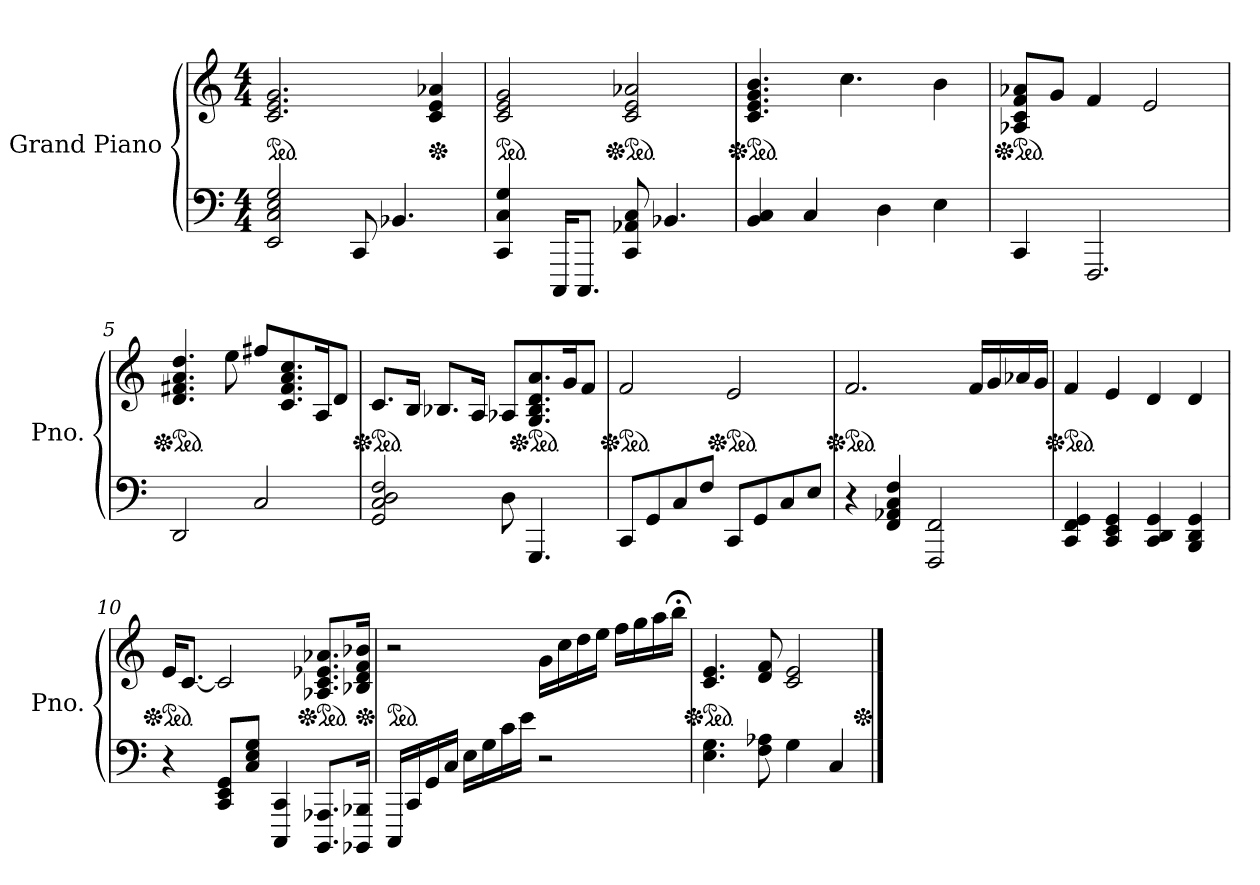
**kern	**kern
*part1	*part1
*staff2	*staff1
*I"Grand Piano	*
*I'Pno.	*
*clefF4	*clefG2
*k[]	*k[]
*M4/4	*M4/4
*MM30	*MM30
*	*ped
=1	=1
2EE/ 2C/ 2E/ 2G/	2.c/ 2.e/ 2.g/
8CC/	.
4.BB-X/	.
*	*Xped
.	4c/ 4e/ 4a-X/
=2	=2
*	*ped
4CC/ 4C/ 4G/	2c/ 2e/ 2g/
16CCC/KL	.
8.CCC/J	.
*	*Xped
*	*ped
8CC/ 8AA-X/ 8C/	2c/ 2e/ 2a-X/
4.BB-X/	.
=3	=3
*	*Xped
*	*ped
4BB/ 4C/	4.c/ 4.e/ 4.g/ 4.b/
4C/	.
.	4.cc\
4D\	.
4E\	4b\
=4	=4
*	*Xped
*	*ped
4CC/	8A-X/ 8c/ 8f/ 8a-X/L
.	8g/J
2.FFF/	4f/
.	2e/
=5	=5
*	*Xped
*	*ped
2DD/	4.d/ 4.f#X/ 4.a/ 4.dd/
.	8ee\
2C/	8ff#X/L
.	8.c/ 8.f#/ 8.a/ 8.cc/
.	16A/K
.	8d/J
!!LO:LB:g=z
=6	=6
*	*Xped
*	*ped
2GG/ 2C/ 2D/ 2F/	8.c/L
.	16B/Jk
.	8.B-X/L
.	16A/Jk
8D\	8A-X/L
*	*Xped
*	*ped
4.GGG/	8.G/ 8.B-/ 8.d/ 8.a/
.	16g/K
.	8f/J
=7	=7
*	*Xped
*	*ped
8CC/L	2f/
8GG/	.
8C/	.
8F/J	.
*	*Xped
*	*ped
8CC/L	2e/
8GG/	.
8C/	.
8E/J	.
=8	=8
*	*Xped
*	*ped
4r	2.f/
4FF/ 4AA-X/ 4C/ 4F/	.
2FFF/ 2FF/	.
.	16f/LL
.	16g/
.	16a-X/
.	16g/JJ
=9	=9
*	*Xped
*	*ped
4CC/ 4FF/ 4GG/	4f/
4CC/ 4EE/ 4GG/	4e/
4CC/ 4DD/ 4GG/	4d/
4BBB/ 4DD/ 4GG/	4d/
!!LO:LB:g=z
=10	=10
*	*Xped
*	*ped
4r	16e/KL
.	[8.c/J
8CC/ 8EE/ 8GG/L	2c/]
8C/ 8E/ 8G/J	.
4CCC/ 4CC/	.
*	*Xped
*	*ped
8.BBBB/ 8.AAA-X/L	8.A-X/ 8.c/ 8.e-X/ 8.a-X/L
*	*Xped
16BBBB-X/ 16BBB-X/Jk	16B-X/ 16d/ 16f/ 16b-X/Jk
=11	=11
*	*ped
16CCC/LL	2r
16CC/	.
16GG/	.
16C/JJ	.
16E\LL	.
16G\	.
16c\	.
16e\JJ	.
2r	16g\LL
.	16cc\
.	16dd\
.	16ee\JJ
.	16ff\LL
.	16gg\
.	16aa\
*	*MM3
.	16bb;<\JJ
=12	=12
*	*Xped
*	*ped
*	*MM30
4.E\ 4.G\	4.c/ 4.e/
8F\ 8A-X\	8d/ 8f/
4G\	2c/ 2e/
4C/	.
*	*Xped
==	==
*-	*-
